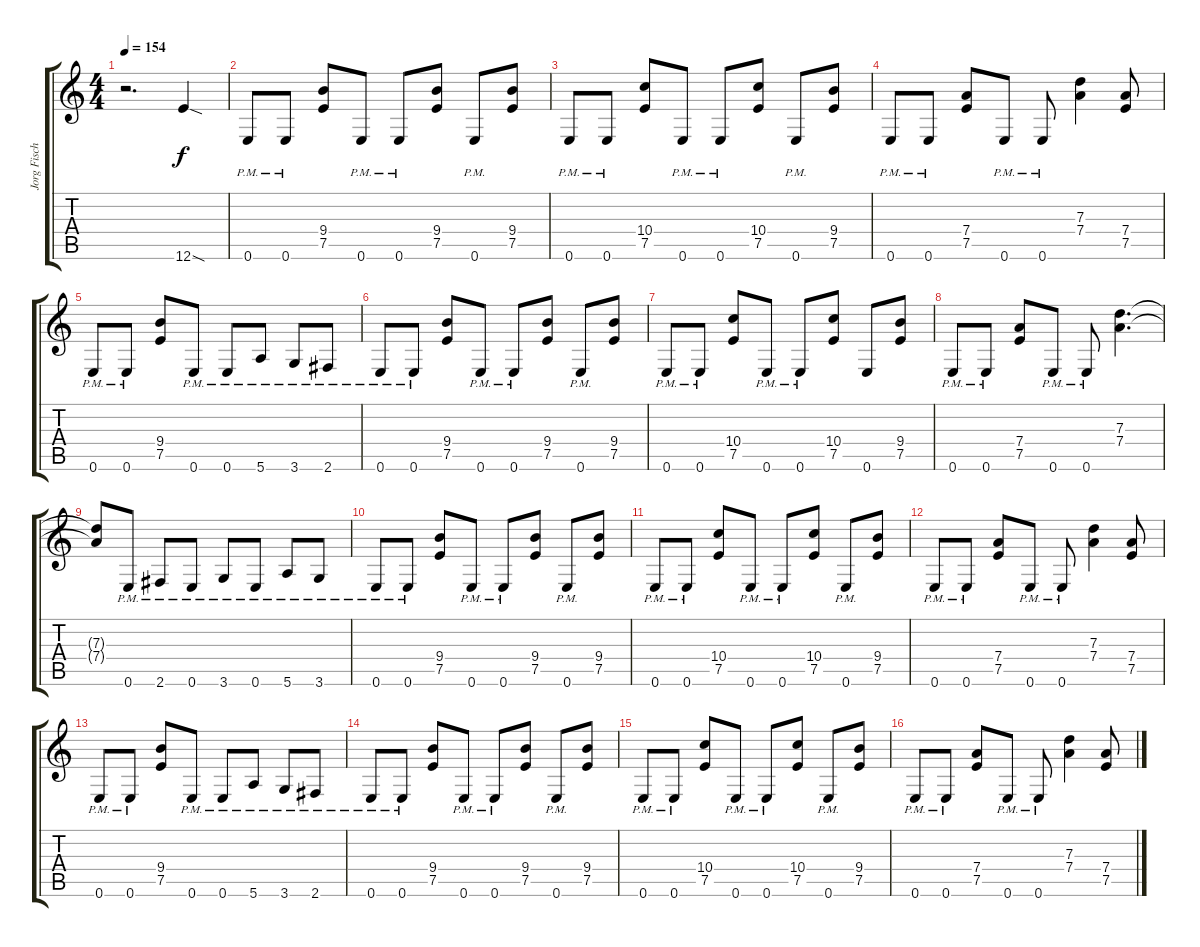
\track ("Jorg Fischer" "Jorg Fisch") {instrument distortionguitar}
\staff {score tabs}
\tuning (E4 B3 G3 D3 A2 E2) {hide}
\ts (4 4)
\tempo 154
\clef g2
\ks c
r.2{d dy f instrument distortionguitar} 12.6{sod}.4 |
0.6{pm}.8 0.6{pm}.8 (9.4 7.5).8 0.6{pm}.8 0.6{pm}.8 (9.4 7.5).8 0.6{pm}.8 (9.4 7.5).8 |
0.6{pm}.8 0.6{pm}.8 (10.4 7.5).8 0.6{pm}.8 0.6{pm}.8 (10.4 7.5).8 0.6{pm}.8 (9.4 7.5).8 |
0.6{pm}.8 0.6{pm}.8 (7.4 7.5).8 0.6{pm}.8 0.6{pm}.8 (7.3 7.4).4 (7.4 7.5).8 |
0.6{pm}.8 0.6{pm}.8 (9.4 7.5).8 0.6{pm}.8 0.6{pm}.8 5.6{pm}.8 3.6{pm}.8 2.6{pm}.8 |
0.6{pm}.8 0.6{pm}.8 (9.4 7.5).8 0.6{pm}.8 0.6{pm}.8 (9.4 7.5).8 0.6{pm}.8 (9.4 7.5).8 |
0.6{pm}.8 0.6{pm}.8 (10.4 7.5).8 0.6{pm}.8 0.6{pm}.8 (10.4 7.5).8 0.6.8 (9.4 7.5).8 |
0.6{pm}.8 0.6{pm}.8 (7.4 7.5).8 0.6{pm}.8 0.6{pm}.8 (7.3 7.4).4{d} |
(7.3{t} 7.4{t}).8 0.6{pm}.8 2.6{pm}.8 0.6{pm}.8 3.6{pm}.8 0.6{pm}.8 5.6{pm}.8 3.6{pm}.8 |
0.6{pm}.8 0.6{pm}.8 (9.4 7.5).8 0.6{pm}.8 0.6{pm}.8 (9.4 7.5).8 0.6{pm}.8 (9.4 7.5).8 |
0.6{pm}.8 0.6{pm}.8 (10.4 7.5).8 0.6{pm}.8 0.6{pm}.8 (10.4 7.5).8 0.6{pm}.8 (9.4 7.5).8 |
0.6{pm}.8 0.6{pm}.8 (7.4 7.5).8 0.6{pm}.8 0.6{pm}.8 (7.3 7.4).4 (7.4 7.5).8 |
0.6{pm}.8 0.6{pm}.8 (9.4 7.5).8 0.6{pm}.8 0.6{pm}.8 5.6{pm}.8 3.6{pm}.8 2.6{pm}.8 |
0.6{pm}.8 0.6{pm}.8 (9.4 7.5).8 0.6{pm}.8 0.6{pm}.8 (9.4 7.5).8 0.6{pm}.8 (9.4 7.5).8 |
0.6{pm}.8 0.6{pm}.8 (10.4 7.5).8 0.6{pm}.8 0.6{pm}.8 (10.4 7.5).8 0.6{pm}.8 (9.4 7.5).8 |
0.6{pm}.8 0.6{pm}.8 (7.4 7.5).8 0.6{pm}.8 0.6{pm}.8 (7.3 7.4).4 (7.4 7.5).8
